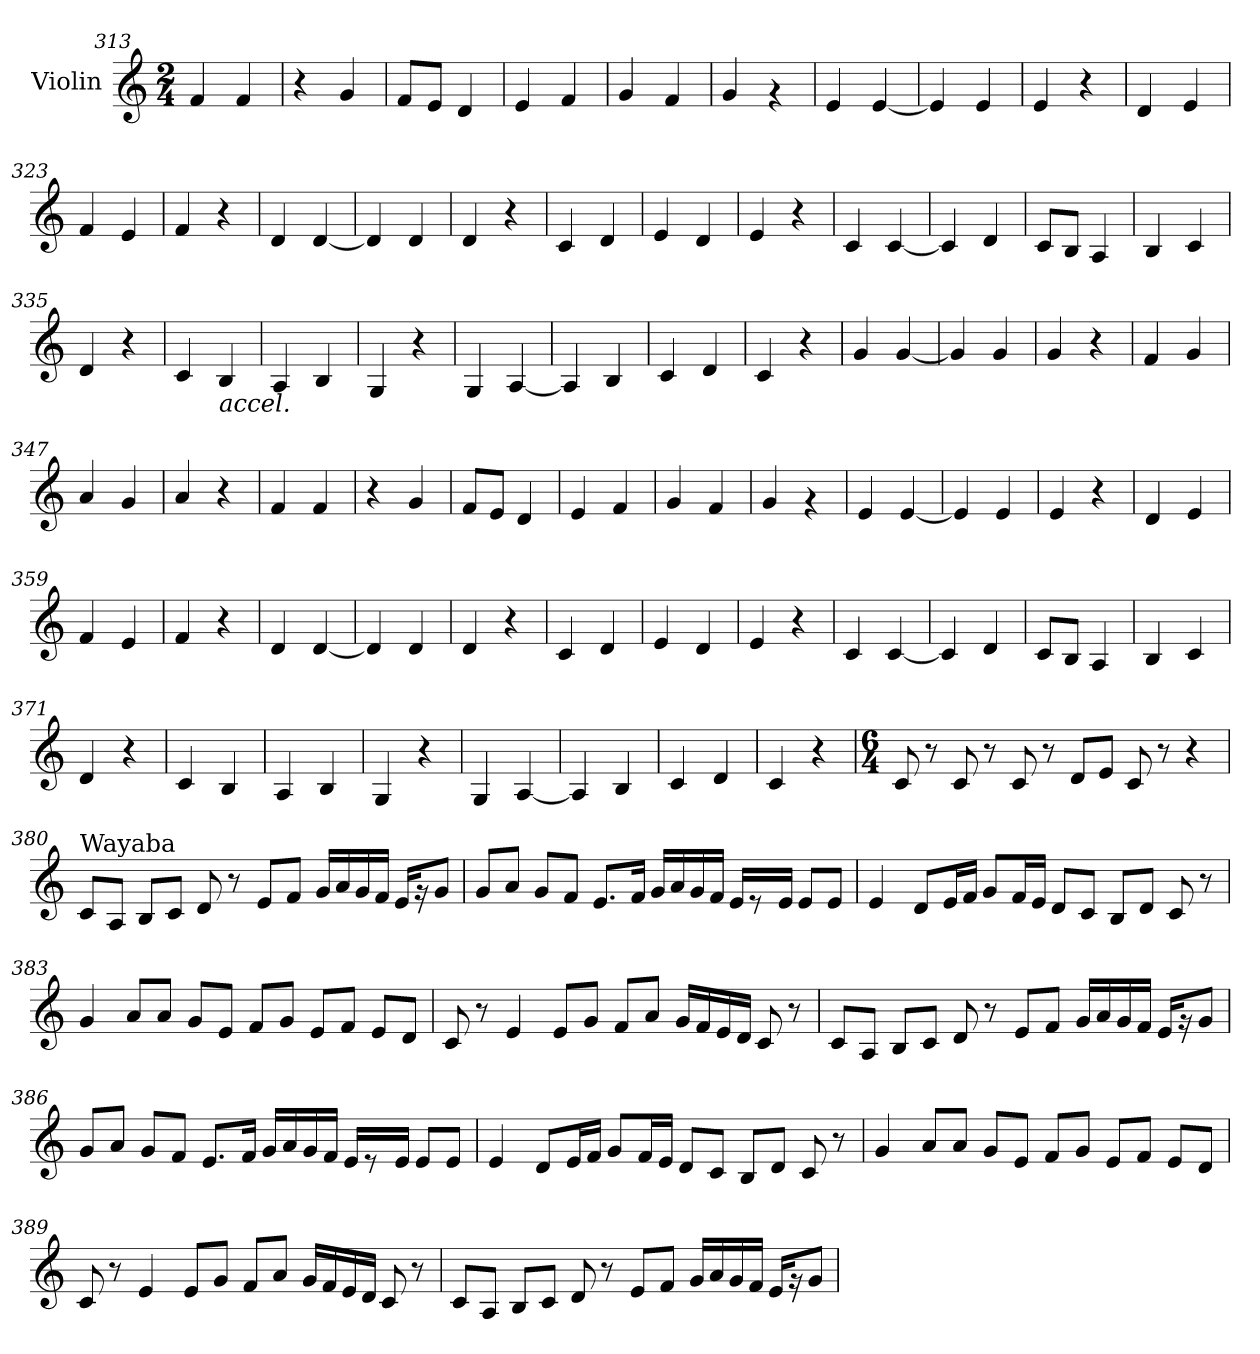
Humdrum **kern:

**kern
*part1
*staff1
*I"Violin
*clefG2
*k[]
*M2/4
=313
4f/
4f/
=314
4r
4g/
=315
8f/L
8e/J
4d/
=316
4e/
4f/
=317
4g/
4f/
=318
4g/
4rg
=319
4e/
[4e/
!!LO:LB:g=z
=320
4e/]
4e/
=321
4e/
4r
=322
4d/
4e/
=323
4f/
4e/
=324
4f/
4r
=325
4d/
[4d/
=326
4d/]
4d/
=327
4d/
4r
=328
4c/
4d/
=329
4e/
4d/
=330
4e/
4r
!!LO:LB:g=z
=331
4c/
[4c/
=332
4c/]
4d/
=333
8c/L
8B/J
4A/
=334
4B/
4c/
=335
4d/
4r
=336
4c/
!LO:TX:b:i:t=accel.
4B/
=337
4A/
4B/
=338
4G/
4r
=339
4G/
[4A/
=340
4A/]
4B/
!!LO:LB:g=z
=341
4c/
4d/
=342
4c/
4r
=343
4g/
[4g/
=344
4g/]
4g/
=345
4g/
4r
=346
4f/
4g/
=347
4a/
4g/
=348
4a/
4r
=349
4f/
4f/
=350
4r
4g/
!!LO:PB:g=z
=351
8f/L
8e/J
4d/
=352
4e/
4f/
=353
4g/
4f/
=354
4g/
4rg
=355
4e/
[4e/
=356
4e/]
4e/
=357
4e/
4r
=358
4d/
4e/
=359
4f/
4e/
=360
4f/
4r
=361
4d/
[4d/
!!LO:LB:g=z
=362
4d/]
4d/
=363
4d/
4r
=364
4c/
4d/
=365
4e/
4d/
=366
4e/
4r
=367
4c/
[4c/
=368
4c/]
4d/
=369
8c/L
8B/J
4A/
=370
4B/
4c/
=371
4d/
4r
!!LO:LB:g=z
=372
4c/
4B/
=373
4A/
4B/
=374
4G/
4r
=375
4G/
[4A/
=376
4A/]
4B/
=377
4c/
4d/
=378
4c/
4r
=379
*M6/4
*MM60
8c/
8r
8c/
8r
8c/
8r
8d/L
8e/J
8c/
8r
4r
!!LO:LB:g=z
=380
!LO:TX:a:t=Wayaba
8c/L
8A/J
8B/L
8c/J
8d/
8r
8e/L
8f/J
16g/LL
16a/
16g/
16f/JJ
16e/KL
16r
8g/J
=381
8g/L
8a/J
8g/L
8f/J
8.e/L
16f/Jk
16g/LL
16a/
16g/
16f/JJ
16e/LL
8r
16e/JJ
8e/L
8e/J
!!LO:LB:g=z
=382
4e/
8d/L
16e/L
16f/JJ
8g/L
16f/L
16e/JJ
8d/L
8c/J
8B/L
8d/J
8c/
8r
=383
4g/
8a/L
8a/J
8g/L
8e/J
8f/L
8g/J
8e/L
8f/J
8e/L
8d/J
=384
8c/
8r
4e/
8e/L
8g/J
8f/L
8a/J
16g/LL
16f/
16e/
16d/JJ
8c/
8r
!!LO:LB:g=z
=385
8c/L
8A/J
8B/L
8c/J
8d/
8r
8e/L
8f/J
16g/LL
16a/
16g/
16f/JJ
16e/KL
16r
8g/J
=386
8g/L
8a/J
8g/L
8f/J
8.e/L
16f/Jk
16g/LL
16a/
16g/
16f/JJ
16e/LL
8r
16e/JJ
8e/L
8e/J
!!LO:LB:g=z
=387
4e/
8d/L
16e/L
16f/JJ
8g/L
16f/L
16e/JJ
8d/L
8c/J
8B/L
8d/J
8c/
8r
=388
4g/
8a/L
8a/J
8g/L
8e/J
8f/L
8g/J
8e/L
8f/J
8e/L
8d/J
=389
8c/
8r
4e/
8e/L
8g/J
8f/L
8a/J
16g/LL
16f/
16e/
16d/JJ
8c/
8r
!!LO:LB:g=z
=390
8c/L
8A/J
8B/L
8c/J
8d/
8r
8e/L
8f/J
16g/LL
16a/
16g/
16f/JJ
16e/KL
16r
8g/J
=
*-
